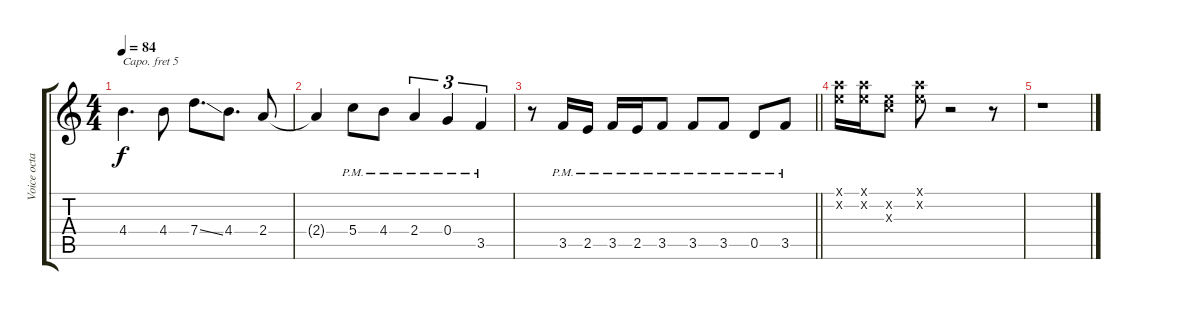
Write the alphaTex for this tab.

\track ("Voice octave up (capo 5)" "Voice octa") {instrument panflute}
\staff {score tabs}
\capo 5
\tuning (E5 B4 G4 D4 A3 E3) {hide}
\ts (4 4)
\tempo 84
\clef g2
\ks c
4.4.4{d dy f} 4.4.8 7.4{ss}.8{d} 4.4.8{d} 2.4.8 |
2.4{t}.4 5.4{pm}.8 4.4{pm}.8 2.4{pm}.4{tu (3 2)} 0.4{pm}.4{tu (3 2)} 3.5{pm}.4{tu (3 2)} |
\barLineRight lightlight
r.8 3.5{pm}.16 2.5{pm}.16 3.5{pm}.16 2.5{pm}.16 3.5{pm}.8 3.5{pm}.8 3.5{pm}.8 0.5{pm}.8 3.5{pm}.8 |
(0.1{x} 0.2{x}).16 (0.1{x} 0.2{x}).16 (0.2{x} 0.3{x}).8 (0.1{x} 0.2{x}).8 r.2 r.8 |
r.1
